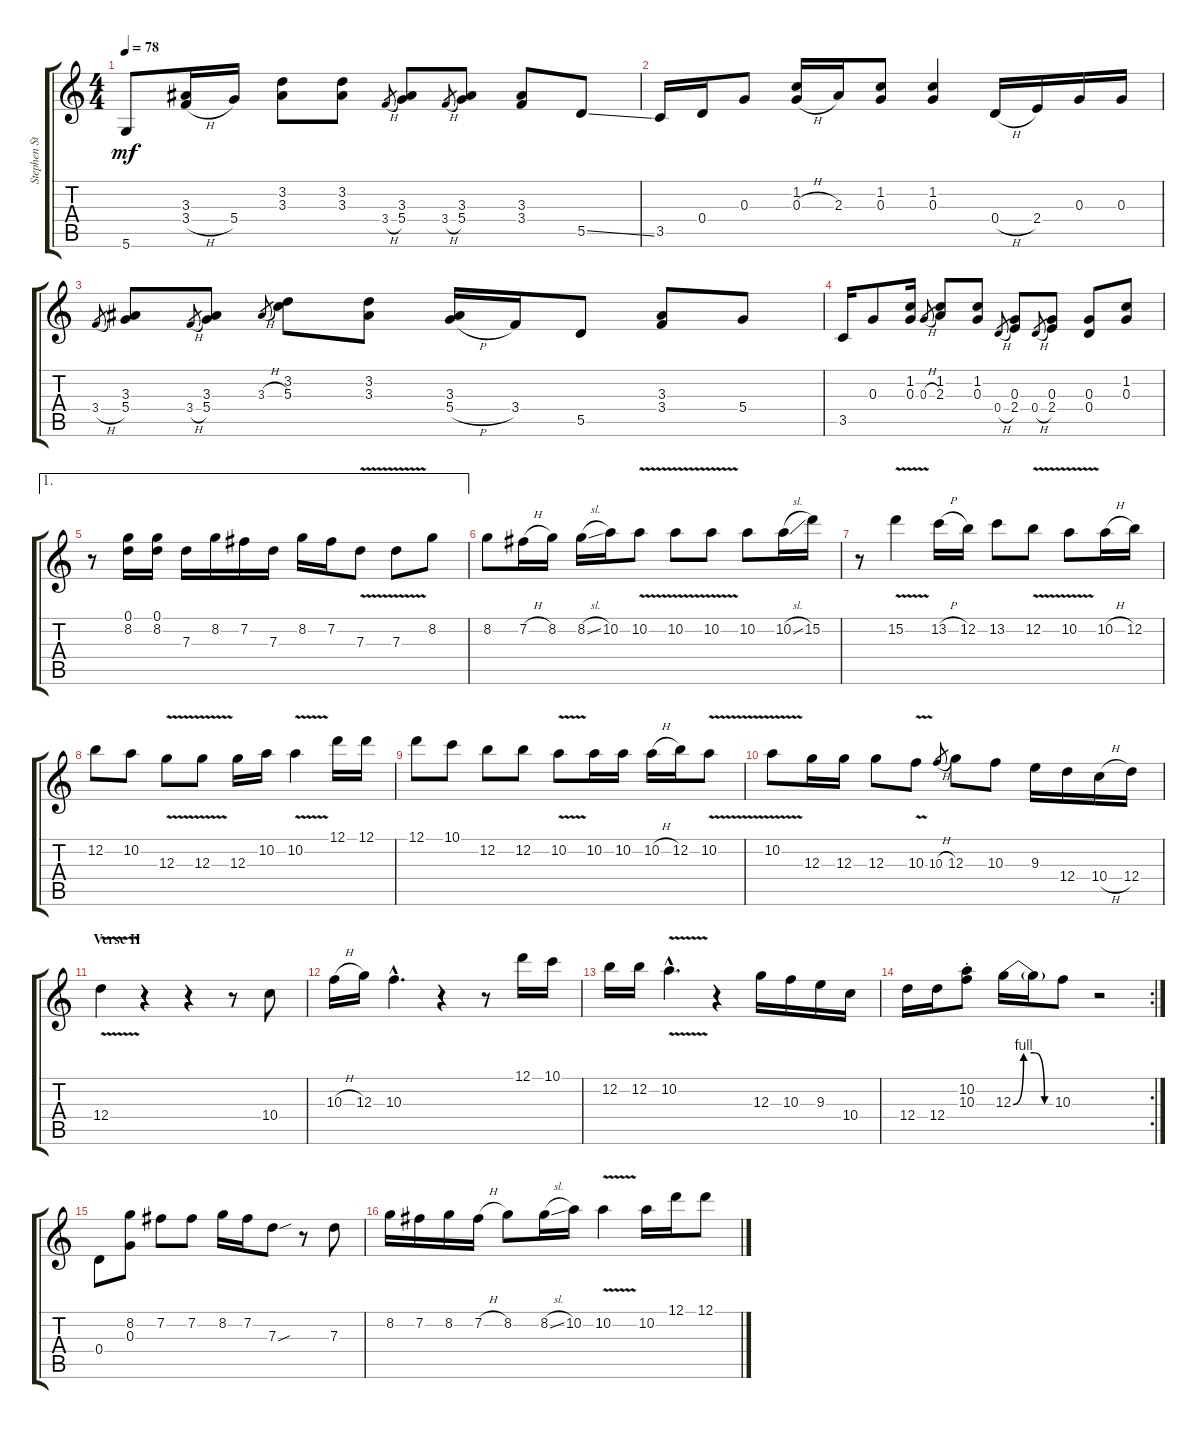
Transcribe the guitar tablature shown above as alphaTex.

\track ("Stephen Stills" "Stephen St") {instrument distortionguitar}
\staff {score tabs}
\tuning (D4 B3 G3 D3 A2 D2) {hide}
\ts (4 4)
\tempo 78
\clef g2
\ks c
5.6.8{dy mf} (3.3 3.4{h}).16 5.4.16 (3.2 3.3).8 (3.2 3.3).8 3.4{h}.8{gr} (3.3 5.4).8 3.4{h}.8{gr} (3.3 5.4).8 (3.3 3.4).8 5.5{ss}.8 |
3.5.16 0.4.16 0.3.8 (1.2 0.3{h}).16 2.3.16 (1.2 0.3).8 (1.2 0.3).4 0.4{h}.16 2.4.16 0.3.16 0.3.16 |
3.4{h}.8{gr} (3.3 5.4).8 3.4{h}.8{gr} (3.3 5.4).8 3.3{h}.8{gr} (3.2 5.3).8 (3.2 3.3).8 (3.3 5.4{h}).16 3.4.16 5.5.8 (3.3 3.4).8 5.4.8 |
3.5.16 0.3.8 (1.2 0.3).16 0.3{h}.8{gr} (1.2 2.3).8 (1.2 0.3).8 0.4{h}.8{gr} (0.3 2.4).8 0.4{h}.8{gr} (0.3 2.4).8 (0.3 0.4).8 (1.2 0.3).8 |
\ae 1
r.8 (0.1 8.2).16 (0.1 8.2).16 7.3.16 8.2.16 7.2.16 7.3.16 8.2.16 7.2.16 7.3{v}.8 7.3{v}.8 8.2.8 |
8.2.8{balance 2} 7.2{h}.16 8.2.16 8.2{sl}.16 10.2.16 10.2{v}.8 10.2{v}.8 10.2{v}.8 10.2.8 10.2{sl}.16 15.2.16 |
r.8{balance 14} 15.2{v}.4 13.2{h}.16 12.2.16 13.2.8 12.2{v}.8 10.2{v}.8 10.2{h}.16 12.2.16 |
12.2.8{balance 2} 10.2.8 12.3{v}.8 12.3{v}.8 12.3.16 10.2.16 10.2{v}.4 12.1.16 12.1.16 |
12.1.8{balance 14} 10.1.8 12.2.8 12.2.8 10.2{v}.8 10.2.16 10.2.16 10.2{h}.16 12.2.16 10.2{v}.8 |
10.2{v}.8{balance 2} 12.3.16 12.3.16 12.3.8 10.3{v}.8 10.3{h}.8{gr} 12.3.8 10.3.8 9.3.16 12.4.16 10.4{h}.16 12.4.16 |
\section ("" "Verse II")
12.4{v}.4{balance 14} r.4 r.4 r.8 10.4.8 |
10.3{h}.16{balance 2} 12.3.16 10.3{hac}.4{d} r.4 r.8 12.1.16 10.1.16 |
12.2.16{balance 14} 12.2.16 10.2{v hac}.4{d} r.4 12.3.16 10.3.16 9.3.16 10.4.16 |
\rc 2
12.4.16{balance 2} 12.4.16 (10.2{st} 10.3{st}).8 12.3{be (custom 0 0 15 4 30 4 45 0 60 0)}.16 12.3{t}.16 10.3.8 r.2 |
0.4.8{balance 8} (8.2 0.3).8 7.2.8 7.2.8 8.2.16 7.2.16 7.3{sou}.8 r.8 7.3.8 |
8.2.16 7.2.16 8.2.16 7.2{h}.16 8.2.8 8.2{sl}.16 10.2.16 10.2{v}.4 10.2.16 12.1.16 12.1.8
